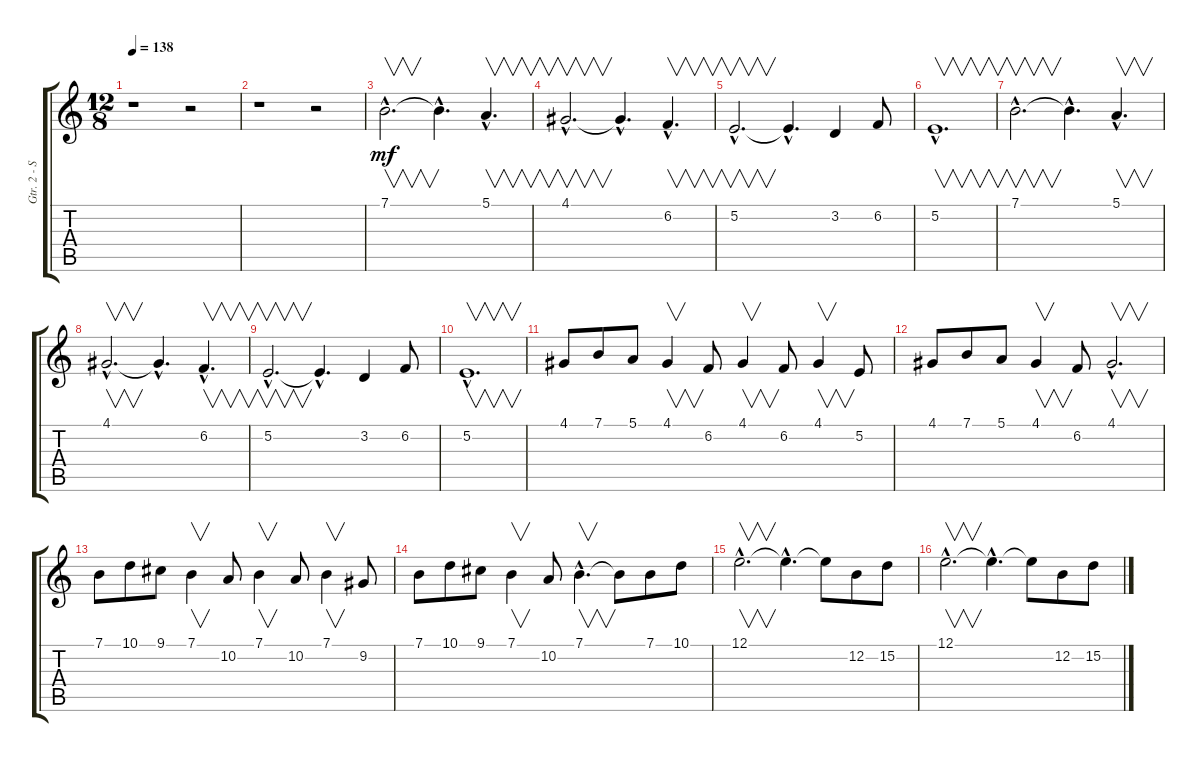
\track ("Gtr. 2 - Synth Violin" "Gtr. 2 - S") {instrument lead2sawtooth}
\staff {score tabs}
\tuning (E4 B3 G3 D3 A2 E2) {hide}
\ts (12 8)
\tempo 138
\clef g2
\ks c
r.1{dy mf instrument lead2sawtooth} r.2 |
r.1 r.2 |
7.1{hac}.2{v d} 7.1{hac t}.4{d} 5.1{hac}.4{v d} |
4.1{hac}.2{v d} 4.1{hac t}.4{d} 6.2{hac}.4{v d} |
5.2{hac}.2{v d} 5.2{hac t}.4{d} 3.2.4 6.2.8 |
5.2{hac}.1{v d} |
7.1{hac}.2{v d} 7.1{hac t}.4{d} 5.1{hac}.4{v d} |
4.1{hac}.2{v d} 4.1{hac t}.4{d} 6.2{hac}.4{v d} |
5.2{hac}.2{v d} 5.2{hac t}.4{d} 3.2.4 6.2.8 |
5.2{hac}.1{v d} |
4.1.8 7.1.8 5.1.8 4.1.4{v} 6.2.8 4.1.4{v} 6.2.8 4.1.4{v} 5.2.8 |
4.1.8 7.1.8 5.1.8 4.1.4{v} 6.2.8 4.1{hac}.2{v d} |
7.1.8 10.1.8 9.1.8 7.1.4{v} 10.2.8 7.1.4{v} 10.2.8 7.1.4{v} 9.2.8 |
7.1.8 10.1.8 9.1.8 7.1.4{v} 10.2.8 7.1{hac}.4{v d} 7.1{t}.8 7.1.8 10.1.8 |
12.1{hac}.2{v d} 12.1{hac t}.4{d} 12.1{t}.8 12.2.8 15.2.8 |
12.1{hac}.2{v d} 12.1{hac t}.4{d} 12.1{t}.8 12.2.8 15.2.8
